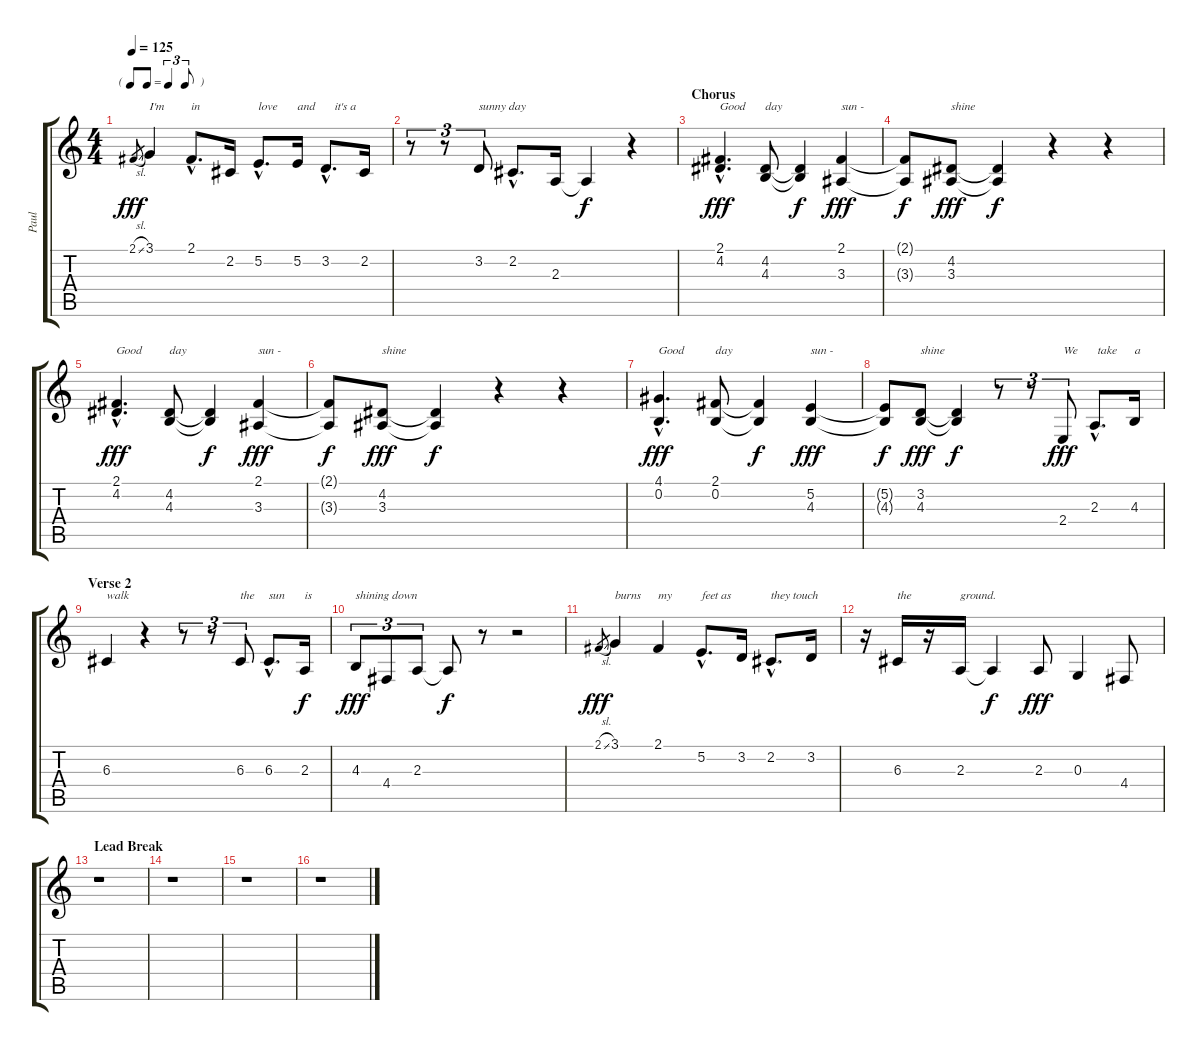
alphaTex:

\track ("Paul" "Paul") {instrument altosax}
\staff {score tabs}
\tuning (E4 B3 G3 D3 A2 E2) {hide}
\ts (4 4)
\tf triplet8th
\tempo 125
\clef g2
\ks c
2.1{sl}.8{gr dy fff} 3.1.4{txt "I'm"} 2.1{hac}.8{d txt "in"} 2.2.16{txt " "} 5.2{hac}.8{d txt "love"} 5.2.16{txt "and"} 3.2{hac}.8{d txt "   it's a"} 2.2.16 |
r.8{tu (3 2)} r.8{tu (3 2)} 3.2.8{tu (3 2) txt "sunny day"} 2.2{hac}.8{d} 2.3.16 2.3{t}.4{dy f} r.4 |
\section ("" "Chorus")
(2.1{hac} 4.2{hac}).4{d txt "Good" dy fff} (4.2 4.3).8{txt "day"} (4.2{t} 4.3{t}).4{dy f} (2.1 3.3).4{txt "sun -" dy fff} |
(2.1{t} 3.3{t}).8{dy f} (4.2 3.3).8{txt "shine" dy fff} (4.2{t} 3.3{t}).4{dy f} r.4 r.4 |
(2.1{hac} 4.2{hac}).4{d txt "Good" dy fff} (4.2 4.3).8{txt "day"} (4.2{t} 4.3{t}).4{dy f} (2.1 3.3).4{txt "sun -" dy fff} |
(2.1{t} 3.3{t}).8{dy f} (4.2 3.3).8{txt "shine" dy fff} (4.2{t} 3.3{t}).4{dy f} r.4 r.4 |
(4.1{hac} 0.2{hac}).4{d txt "Good" dy fff} (2.1 0.2).8{txt "day"} (2.1{t} 0.2{t}).4{dy f} (5.2 4.3).4{txt "sun -" dy fff} |
(5.2{t} 4.3{t}).8{dy f} (3.2 4.3).8{txt "shine" dy fff} (3.2{t} 4.3{t}).4{dy f} r.8{tu (3 2)} r.8{tu (3 2)} 2.4.8{tu (3 2) txt "We" dy fff} 2.3{hac}.8{d txt " take"} 4.3.16{txt "a"} |
\section ("" "Verse 2")
6.3.4{txt "walk"} r.4 r.8{tu (3 2)} r.8{tu (3 2)} 6.3.8{tu (3 2) txt "the"} 6.3{hac}.8{d txt "sun"} 2.3.16{txt "is" dy f} |
4.3.8{tu (3 2) txt "shining down" dy fff} 4.4.8{tu (3 2)} 2.3.8{tu (3 2)} 2.3{t}.8{dy f} r.8 r.2 |
2.1{sl}.8{gr dy fff} 3.1.4{txt "burns"} 2.1.4{txt "my"} 5.2{hac}.8{d txt "feet as"} 3.2.16 2.2{hac}.8{d txt "they touch"} 3.2.16 |
r.16 6.3.16{txt "the"} r.16 2.3.16{txt "ground."} 2.3{t}.4{dy f} 2.3.8{dy fff} 0.3.4 4.4.8 |
\section ("" "Lead Break")
r.1 |
r.1 |
r.1 |
r.1
